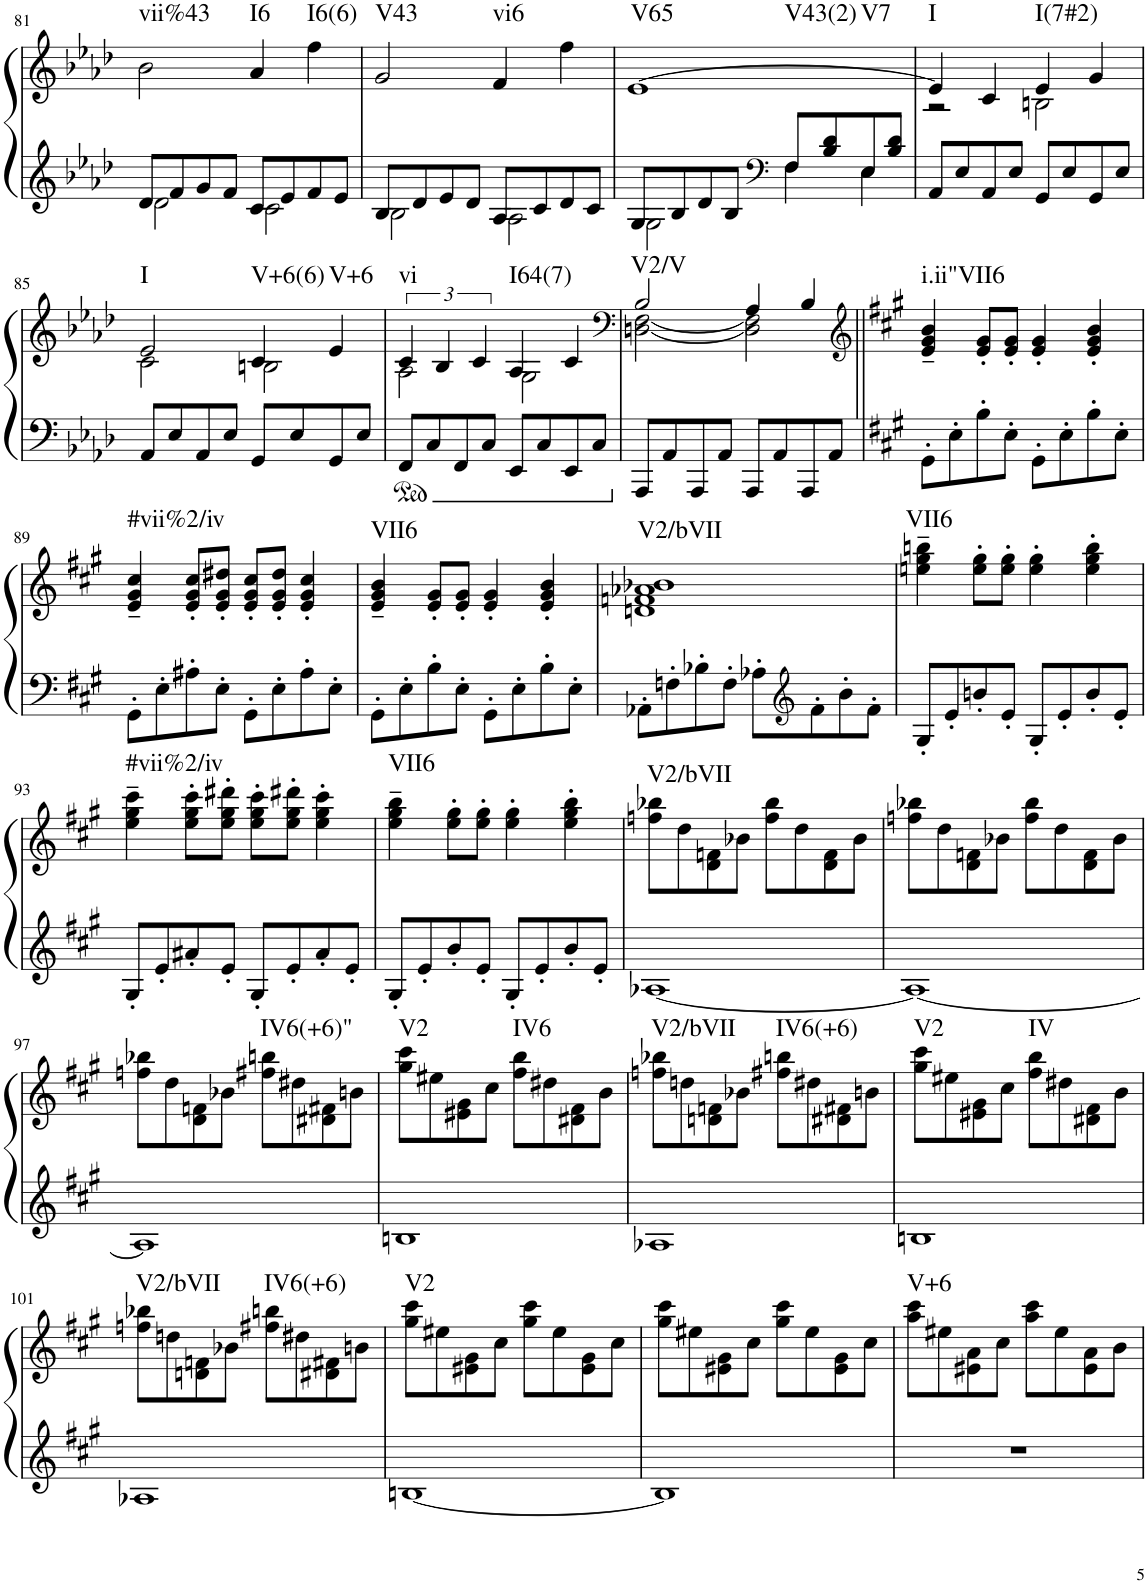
**kern	**kern	**harte
*part1	*part1	*part1
*staff2	*staff1	*
*I"Piano	*	*
*I'Pno.	*	*
!!LO:PB:g=z
*clefG2	*clefG2	*
*k[b-e-a-d-]	*k[b-e-a-d-]	*
*M4/4	*M4/4	*
*met(c)	*met(c)	*
=81	=81	=81
*^	*	*
!	!	!	!LO:H:kt=vii%43
8d-/L	2d-\	2b-\	N
8f/	.	.	.
8g/	.	.	.
8f/J	.	.	.
!	!	!	!LO:H:kt=I6
8c/L	2c\	4a-/	N
8e-/	.	.	.
!	!	!	!LO:H:kt=I6(6)
8f/	.	4ff\	N
8e-/J	.	.	.
=82	=82	=82	=82
!	!	!	!LO:H:kt=V43
8B-/L	2B-\	2g/	N
8d-/	.	.	.
8e-/	.	.	.
8d-/J	.	.	.
!	!	!	!LO:H:kt=vi6
8A-/L	2A-\	4f/	N
8c/	.	.	.
8d-/	.	4ff\	.
8c/J	.	.	.
=83	=83	=83	=83
!	!	!	!LO:H:n=1:kt=V65
!	!	!	!LO:H:n=2:kt=V43(2)
!	!	!	!LO:H:n=3:kt=V7
8G/L	2G\	[1e-	N N N
8B-/	.	.	.
8d-/	.	.	.
8B-/J	.	.	.
*clefF4	*	*	*
8F/L	4F\	.	.
8B-/ 8d-/	.	.	.
8E-/	4E-\	.	.
8B-/ 8d-/J	.	.	.
*v	*v	*	*
=84	=84	=84
*	*^	*
!	!	!	!LO:H:kt=I
8AA-/L	4e-/]	2r	N
8E-/	.	.	.
8AA-/	4c/	.	.
8E-/J	.	.	.
!	!	!	!LO:H:kt=I(7#2)
8GG/L	4e-/	2Bn\	N
8E-/	.	.	.
8GG/	4g/	.	.
8E-/J	.	.	.
!!LO:LB:g=z	!!
=85	=85	=85	=85
!	!	!	!LO:H:kt=I
8AA-/L	2e-/	2c\	N
8E-/	.	.	.
8AA-/	.	.	.
8E-/J	.	.	.
!	!	!	!LO:H:kt=V+6(6)
8GG/L	4c/	2Bn\	N
8E-/	.	.	.
!	!	!	!LO:H:kt=V+6
8GG/	4e-/	.	N
8E-/J	.	.	.
=86	=86	=86	=86
!	!	!	!LO:H:kt=vi
8FF/L	6c/	2A-\	N
8C/	.	.	.
.	6B-/	.	.
8FF/	.	.	.
.	6c/	.	.
8C/J	.	.	.
!	!	!	!LO:H:kt=I64(7)
8EE-/L	4A-/	2G\	N
8C/	.	.	.
8EE-/	4c/	.	.
8C/J	.	.	.
=87	=87	=87	=87
*	*clefF4	*	*
!	!	!	!LO:H:kt=V2/V
8AAA-/L	2B-/	[2Dn\ [2F\	N
8AA-/	.	.	.
8AAA-/	.	.	.
8AA-/J	.	.	.
8AAA-/L	4A-/	2D\] 2F\]	.
8AA-/	.	.	.
8AAA-/	4B-/	.	.
8AA-/J	.	.	.
*	*v	*v	*
=88||	=88||	=88||
*	*clefG2	*
*k[f#c#g#]	*k[f#c#g#]	*
!	!	!LO:H:kt=i.ii"VII6
8GG#'\L	4e/~ 4g#/~ 4b/~	N
8E'\	.	.
8B'\	8e/' 8g#/'L	.
8E'\J	8e/' 8g#/'J	.
8GG#'\L	4e/' 4g#/'	.
8E'\	.	.
8B'\	4e/' 4g#/' 4b/'	.
8E'\J	.	.
!!LO:LB:g=z
=89	=89	=89
!	!	!LO:H:kt=#vii%2/iv
8GG#'\L	4e/~ 4g#/~ 4cc#/~	N
8E'\	.	.
8A#X'\	8e/' 8g#/' 8cc#/'L	.
8E'\J	8e/' 8g#/' 8dd#X/'J	.
8GG#'\L	8e/' 8g#/' 8cc#/'L	.
8E'\	8e/' 8g#/' 8dd#/'J	.
8A#'\	4e/' 4g#/' 4cc#/'	.
8E'\J	.	.
=90	=90	=90
!	!	!LO:H:kt=VII6
8GG#'\L	4e/~ 4g#/~ 4b/~	N
8E'\	.	.
8B'\	8e/' 8g#/'L	.
8E'\J	8e/' 8g#/'J	.
8GG#'\L	4e/' 4g#/'	.
8E'\	.	.
8B'\	4e/' 4g#/' 4b/'	.
8E'\J	.	.
=91	=91	=91
!	!	!LO:H:kt=V2/bVII
8AA-X'\L	1dn 1fn 1a-X 1b-X	N
8Fn'\	.	.
8B-X'\	.	.
8F'\J	.	.
8A-X'\L	.	.
*clefG2	*	*
8f#'\	.	.
8b'\	.	.
8f#'\J	.	.
=92	=92	=92
!	!	!LO:H:kt=VII6
8G#'/L	4een\~ 4gg#\~ 4bbn\~	N
8e'/	.	.
8bn'/	8ee\' 8gg#\'L	.
8e'/J	8ee\' 8gg#\'J	.
8G#'/L	4ee\' 4gg#\'	.
8e'/	.	.
8b'/	4ee\' 4gg#\' 4bb\'	.
8e'/J	.	.
!!LO:LB:g=z
=93	=93	=93
!	!	!LO:H:kt=#vii%2/iv
8G#'/L	4ee\~ 4gg#\~ 4ccc#\~	N
8e'/	.	.
8a#X'/	8ee\' 8gg#\' 8ccc#\'L	.
8e'/J	8ee\' 8gg#\' 8ddd#X\'J	.
8G#'/L	8ee\' 8gg#\' 8ccc#\'L	.
8e'/	8ee\' 8gg#\' 8ddd#X\'J	.
8a#'/	4ee\' 4gg#\' 4ccc#\'	.
8e'/J	.	.
=94	=94	=94
!	!	!LO:H:kt=VII6
8G#'/L	4ee\~ 4gg#\~ 4bb\~	N
8e'/	.	.
8b'/	8ee\' 8gg#\'L	.
8e'/J	8ee\' 8gg#\'J	.
8G#'/L	4ee\' 4gg#\'	.
8e'/	.	.
8b'/	4ee\' 4gg#\' 4bb\'	.
8e'/J	.	.
=95	=95	=95
!	!	!LO:H:kt=V2/bVII
[1A-X	8ffn\ 8bb-X\L	N
.	8dd\	.
.	8d\ 8fn\	.
.	8b-X\J	.
.	8ff\ 8bb-\L	.
.	8dd\	.
.	8d\ 8f\	.
.	8b-\J	.
=96	=96	=96
1A-_	8ffn\ 8bb-X\L	.
.	8dd\	.
.	8d\ 8fn\	.
.	8b-X\J	.
.	8ff\ 8bb-\L	.
.	8dd\	.
.	8d\ 8f\	.
.	8b-\J	.
!!LO:LB:g=z
=97	=97	=97
1A-]	8ffn\ 8bb-X\L	.
.	8dd\	.
.	8d\ 8fn\	.
.	8b-X\J	.
!	!	!LO:H:kt=IV6(+6)"
.	8ff#X\ 8bbn\L	N
.	8dd#X\	.
.	8d#X\ 8f#X\	.
.	8bn\J	.
=98	=98	=98
!	!	!LO:H:kt=V2
1Bn	8gg#\ 8ccc#\L	N
.	8ee#X\	.
.	8e#X\ 8g#\	.
.	8cc#\J	.
!	!	!LO:H:kt=IV6
.	8ff#\ 8bb\L	N
.	8dd#X\	.
.	8d#X\ 8f#\	.
.	8b\J	.
=99	=99	=99
!	!	!LO:H:kt=V2/bVII
1A-X	8ffn\ 8bb-X\L	N
.	8ddn\	.
.	8dn\ 8fn\	.
.	8b-X\J	.
!	!	!LO:H:kt=IV6(+6)
.	8ff#X\ 8bbn\L	N
.	8dd#X\	.
.	8d#X\ 8f#X\	.
.	8bn\J	.
=100	=100	=100
!	!	!LO:H:kt=V2
1Bn	8gg#\ 8ccc#\L	N
.	8ee#X\	.
.	8e#X\ 8g#\	.
.	8cc#\J	.
!	!	!LO:H:kt=IV
.	8ff#\ 8bb\L	N
.	8dd#X\	.
.	8d#X\ 8f#\	.
.	8b\J	.
!!LO:LB:g=z
=101	=101	=101
!	!	!LO:H:kt=V2/bVII
1A-X	8ffn\ 8bb-X\L	N
.	8ddn\	.
.	8dn\ 8fn\	.
.	8b-X\J	.
!	!	!LO:H:kt=IV6(+6)
.	8ff#X\ 8bbn\L	N
.	8dd#X\	.
.	8d#X\ 8f#X\	.
.	8bn\J	.
=102	=102	=102
!	!	!LO:H:kt=V2
[1Bn	8gg#\ 8ccc#\L	N
.	8ee#X\	.
.	8e#X\ 8g#\	.
.	8cc#\J	.
.	8gg#\ 8ccc#\L	.
.	8ee#\	.
.	8e#\ 8g#\	.
.	8cc#\J	.
=103	=103	=103
1B]	8gg#\ 8ccc#\L	.
.	8ee#X\	.
.	8e#X\ 8g#\	.
.	8cc#\J	.
.	8gg#\ 8ccc#\L	.
.	8ee#\	.
.	8e#\ 8g#\	.
.	8cc#\J	.
=104	=104	=104
!	!	!LO:H:kt=V+6
1r	8aa\ 8ccc#\L	N
.	8ee#X\	.
.	8e#X\ 8a\	.
.	8cc#\J	.
.	8aa\ 8ccc#\L	.
.	8ee#\	.
.	8e#\ 8a\	.
.	8b\J	.
=	=	=
*-	*-	*-
